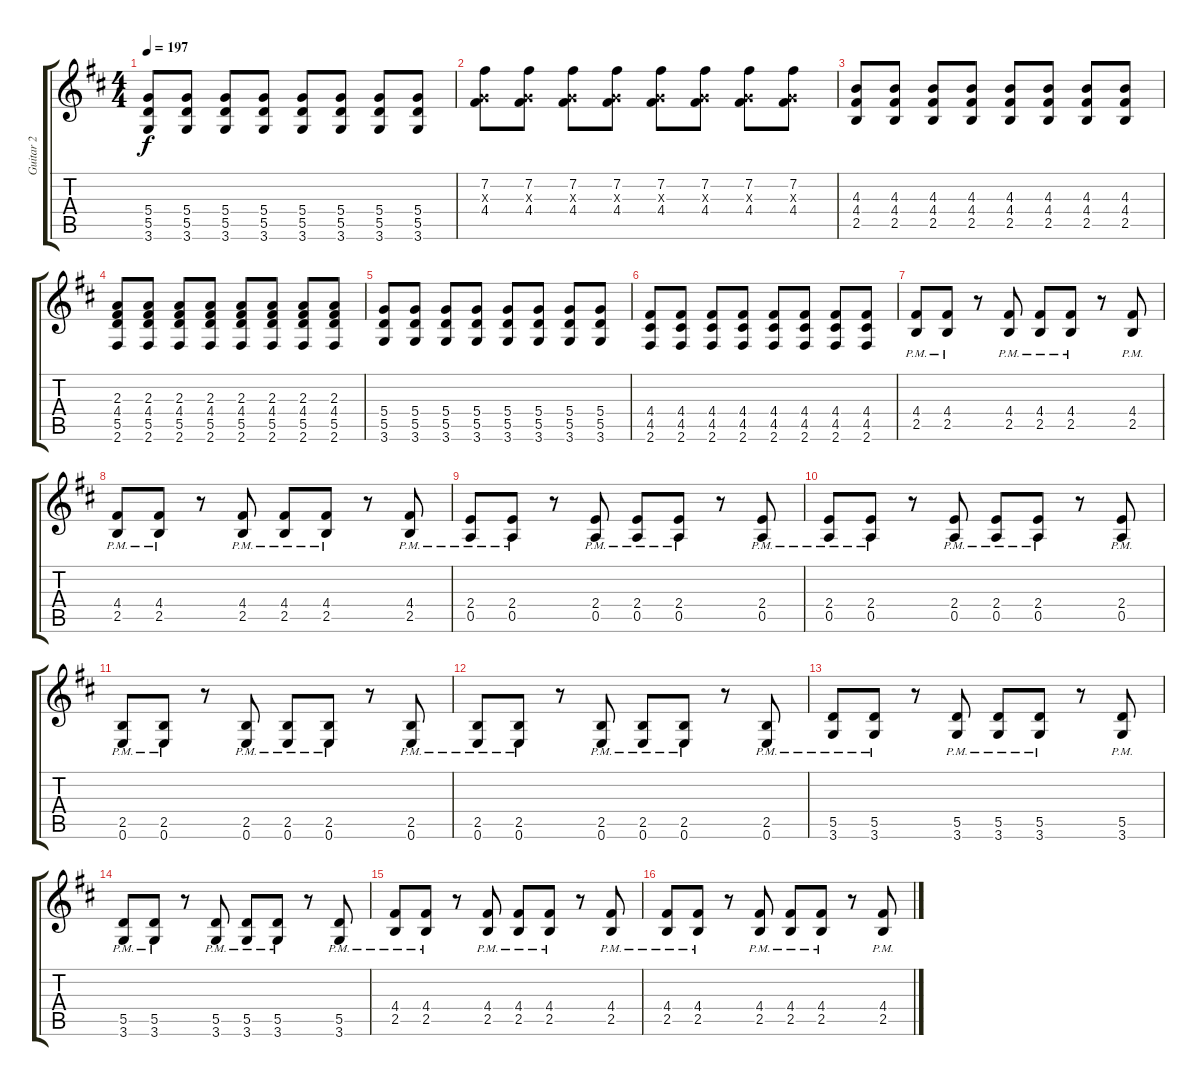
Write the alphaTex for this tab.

\track ("Guitar 2" "Guitar 2") {instrument distortionguitar}
\staff {score tabs}
\tuning (E4 B3 G3 D3 A2 E2) {hide}
\ts (4 4)
\tempo 197
\clef g2
\ks d
(5.4 5.5 3.6).8{dy f} (5.4 5.5 3.6).8 (5.4 5.5 3.6).8 (5.4 5.5 3.6).8 (5.4 5.5 3.6).8 (5.4 5.5 3.6).8 (5.4 5.5 3.6).8 (5.4 5.5 3.6).8 |
(7.2 0.3{x} 4.4).8 (7.2 0.3{x} 4.4).8 (7.2 0.3{x} 4.4).8 (7.2 0.3{x} 4.4).8 (7.2 0.3{x} 4.4).8 (7.2 0.3{x} 4.4).8 (7.2 0.3{x} 4.4).8 (7.2 0.3{x} 4.4).8 |
(4.3 4.4 2.5).8 (4.3 4.4 2.5).8 (4.3 4.4 2.5).8 (4.3 4.4 2.5).8 (4.3 4.4 2.5).8 (4.3 4.4 2.5).8 (4.3 4.4 2.5).8 (4.3 4.4 2.5).8 |
(2.3 4.4 5.5 2.6).8 (2.3 4.4 5.5 2.6).8 (2.3 4.4 5.5 2.6).8 (2.3 4.4 5.5 2.6).8 (2.3 4.4 5.5 2.6).8 (2.3 4.4 5.5 2.6).8 (2.3 4.4 5.5 2.6).8 (2.3 4.4 5.5 2.6).8 |
(5.4 5.5 3.6).8 (5.4 5.5 3.6).8 (5.4 5.5 3.6).8 (5.4 5.5 3.6).8 (5.4 5.5 3.6).8 (5.4 5.5 3.6).8 (5.4 5.5 3.6).8 (5.4 5.5 3.6).8 |
(4.4 4.5 2.6).8 (4.4 4.5 2.6).8 (4.4 4.5 2.6).8 (4.4 4.5 2.6).8 (4.4 4.5 2.6).8 (4.4 4.5 2.6).8 (4.4 4.5 2.6).8 (4.4 4.5 2.6).8 |
(4.4{pm} 2.5{pm}).8 (4.4{pm} 2.5{pm}).8 r.8 (4.4{pm} 2.5{pm}).8 (4.4{pm} 2.5{pm}).8 (4.4{pm} 2.5{pm}).8 r.8 (4.4{pm} 2.5{pm}).8 |
(4.4{pm} 2.5{pm}).8 (4.4{pm} 2.5{pm}).8 r.8 (4.4{pm} 2.5{pm}).8 (4.4{pm} 2.5{pm}).8 (4.4{pm} 2.5{pm}).8 r.8 (4.4{pm} 2.5{pm}).8 |
(2.4{pm} 0.5{pm}).8 (2.4{pm} 0.5{pm}).8 r.8 (2.4{pm} 0.5{pm}).8 (2.4{pm} 0.5{pm}).8 (2.4{pm} 0.5{pm}).8 r.8 (2.4{pm} 0.5{pm}).8 |
(2.4{pm} 0.5{pm}).8 (2.4{pm} 0.5{pm}).8 r.8 (2.4{pm} 0.5{pm}).8 (2.4{pm} 0.5{pm}).8 (2.4{pm} 0.5{pm}).8 r.8 (2.4{pm} 0.5{pm}).8 |
(2.5{pm} 0.6{pm}).8 (2.5{pm} 0.6{pm}).8 r.8 (2.5{pm} 0.6{pm}).8 (2.5{pm} 0.6{pm}).8 (2.5{pm} 0.6{pm}).8 r.8 (2.5{pm} 0.6{pm}).8 |
(2.5{pm} 0.6{pm}).8 (2.5{pm} 0.6{pm}).8 r.8 (2.5{pm} 0.6{pm}).8 (2.5{pm} 0.6{pm}).8 (2.5{pm} 0.6{pm}).8 r.8 (2.5{pm} 0.6{pm}).8 |
(5.5{pm} 3.6{pm}).8 (5.5{pm} 3.6{pm}).8 r.8 (5.5{pm} 3.6{pm}).8 (5.5{pm} 3.6{pm}).8 (5.5{pm} 3.6{pm}).8 r.8 (5.5{pm} 3.6{pm}).8 |
(5.5{pm} 3.6{pm}).8 (5.5{pm} 3.6{pm}).8 r.8 (5.5{pm} 3.6{pm}).8 (5.5{pm} 3.6{pm}).8 (5.5{pm} 3.6{pm}).8 r.8 (5.5{pm} 3.6{pm}).8 |
(4.4{pm} 2.5{pm}).8 (4.4{pm} 2.5{pm}).8 r.8 (4.4{pm} 2.5{pm}).8 (4.4{pm} 2.5{pm}).8 (4.4{pm} 2.5{pm}).8 r.8 (4.4{pm} 2.5{pm}).8 |
(4.4{pm} 2.5{pm}).8 (4.4{pm} 2.5{pm}).8 r.8 (4.4{pm} 2.5{pm}).8 (4.4{pm} 2.5{pm}).8 (4.4{pm} 2.5{pm}).8 r.8 (4.4{pm} 2.5{pm}).8
